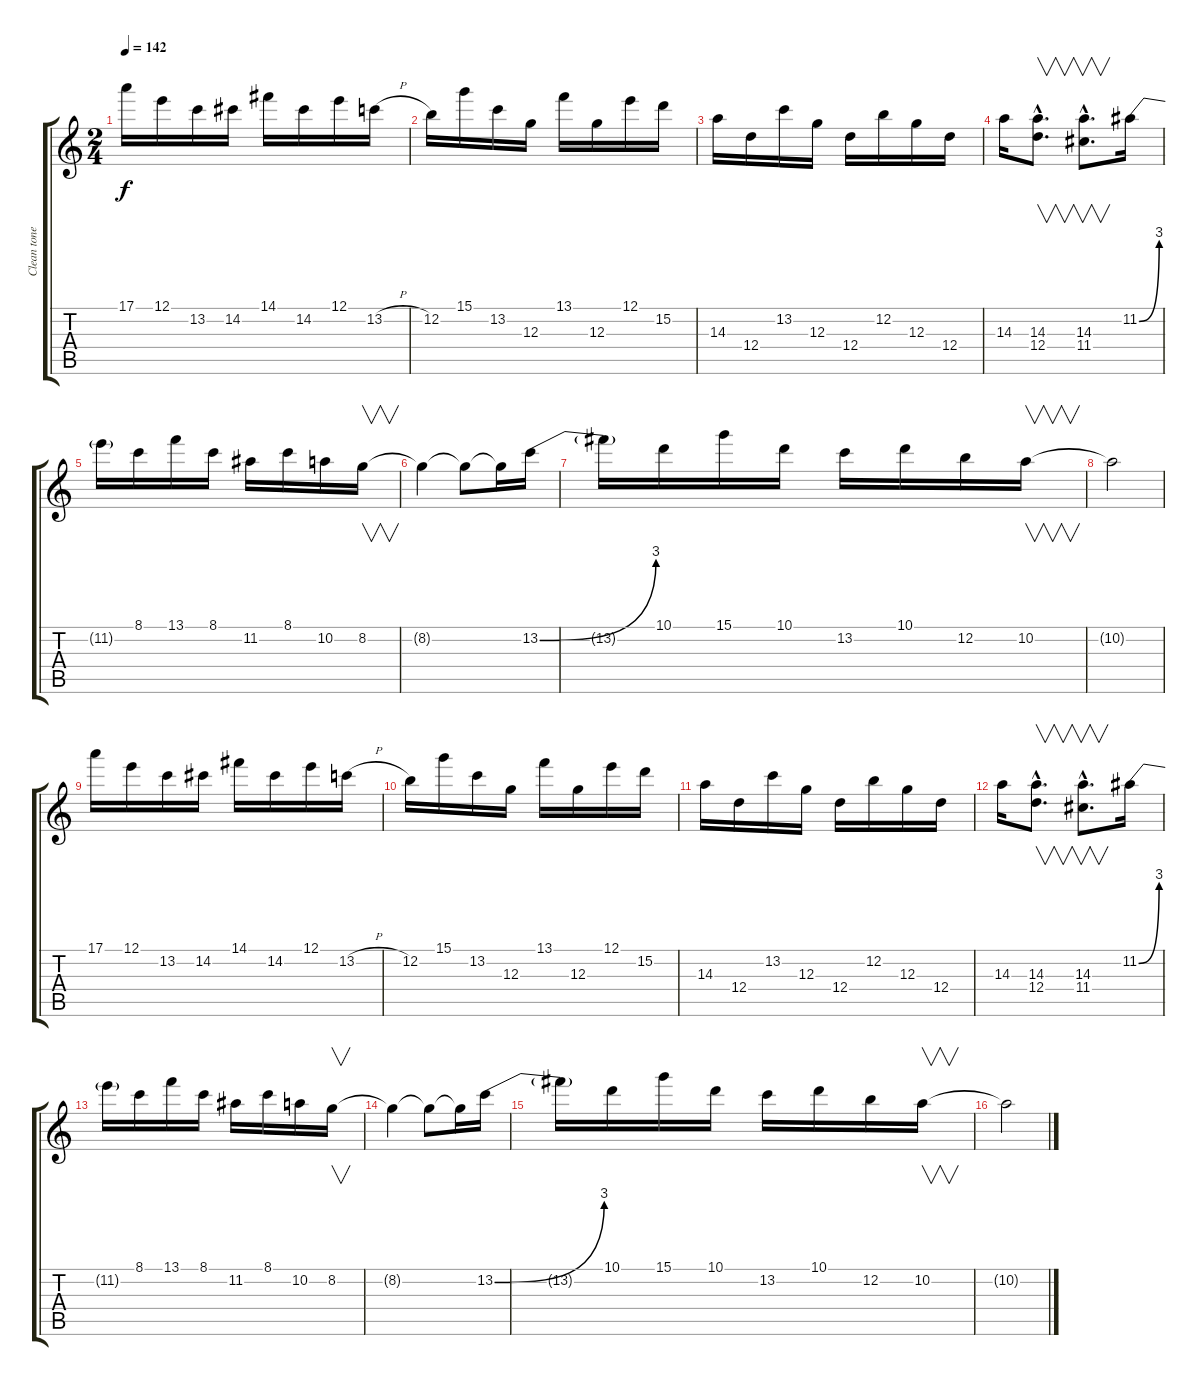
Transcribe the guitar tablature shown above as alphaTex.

\track ("Clean tone guitar" "Clean tone") {instrument electricguitarclean}
\staff {score tabs}
\tuning (E4 B3 G3 D3 A2 E2) {hide}
\ts (2 4)
\tempo 142
\clef g2
\ks c
17.1.16{dy f} 12.1.16 13.2.16 14.2.16 14.1.16 14.2.16 12.1.16 13.2{h}.16 |
12.2.16 15.1.16 13.2.16 12.3.16 13.1.16 12.3.16 12.1.16 15.2.16 |
14.3.16 12.4.16 13.2.16 12.3.16 12.4.16 12.2.16 12.3.16 12.4.16 |
14.3.16 (14.3{hac} 12.4{hac}).8{v d} (14.3{hac} 11.4{hac}).8{v d} 11.2{be (bend 0 0 60 12)}.16 |
11.2{t}.16 8.1.16 13.1.16 8.1.16 11.2.16 8.1.16 10.2.16 8.2.16{v} |
8.2{t}.4 8.2{t}.8 8.2{t}.16 13.2{be (bend 0 0 60 12)}.16 |
13.2{t}.16 10.1.16 15.1.16 10.1.16 13.2.16 10.1.16 12.2.16 10.2.16{v} |
10.2{t}.2 |
17.1.16 12.1.16 13.2.16 14.2.16 14.1.16 14.2.16 12.1.16 13.2{h}.16 |
12.2.16 15.1.16 13.2.16 12.3.16 13.1.16 12.3.16 12.1.16 15.2.16 |
14.3.16 12.4.16 13.2.16 12.3.16 12.4.16 12.2.16 12.3.16 12.4.16 |
14.3.16 (14.3{hac} 12.4{hac}).8{v d} (14.3{hac} 11.4{hac}).8{v d} 11.2{be (bend 0 0 60 12)}.16 |
11.2{t}.16 8.1.16 13.1.16 8.1.16 11.2.16 8.1.16 10.2.16 8.2.16{v} |
8.2{t}.4 8.2{t}.8 8.2{t}.16 13.2{be (bend 0 0 60 12)}.16 |
13.2{t}.16 10.1.16 15.1.16 10.1.16 13.2.16 10.1.16 12.2.16 10.2.16{v} |
10.2{t}.2
